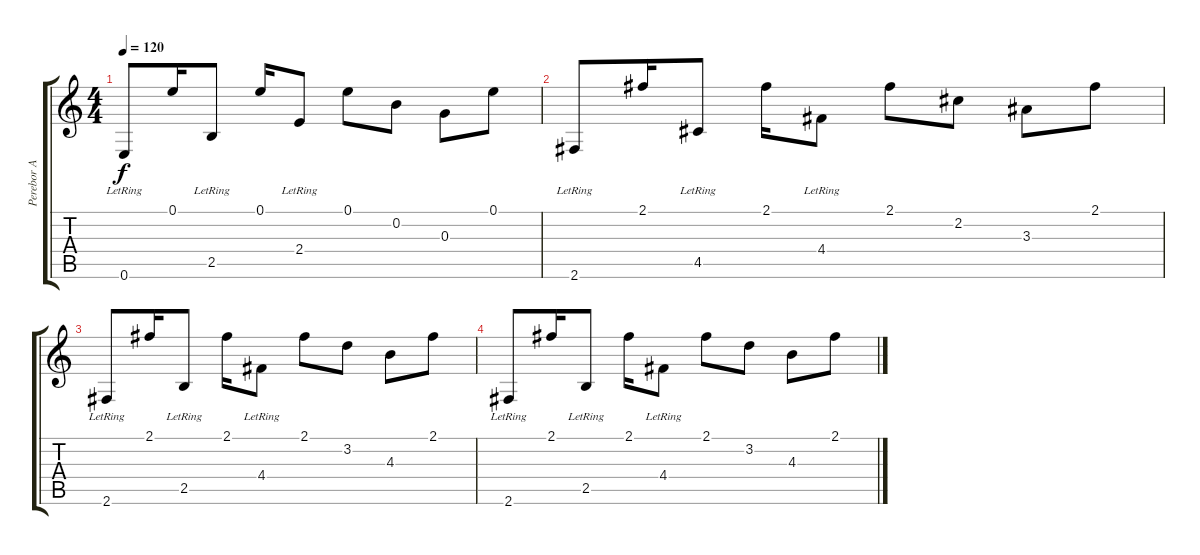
\track ("Perebor A" "Perebor A") {instrument acousticguitarsteel}
\staff {score tabs}
\tuning (E4 B3 G3 D3 A2 E2) {hide}
\ts (4 4)
\tempo 120
\clef g2
\ks c
0.6{lr}.8{dy f} 0.1.16 2.5{lr}.8 0.1.16 2.4{lr}.8 0.1.8 0.2.8 0.3.8 0.1.8 |
2.6{lr}.8 2.1.16 4.5{lr}.8 2.1.16 4.4{lr}.8 2.1.8 2.2.8 3.3.8 2.1.8 |
2.6{lr}.8 2.1.16 2.5{lr}.8 2.1.16 4.4{lr}.8 2.1.8 3.2.8 4.3.8 2.1.8 |
2.6{lr}.8 2.1.16 2.5{lr}.8 2.1.16 4.4{lr}.8 2.1.8 3.2.8 4.3.8 2.1.8
